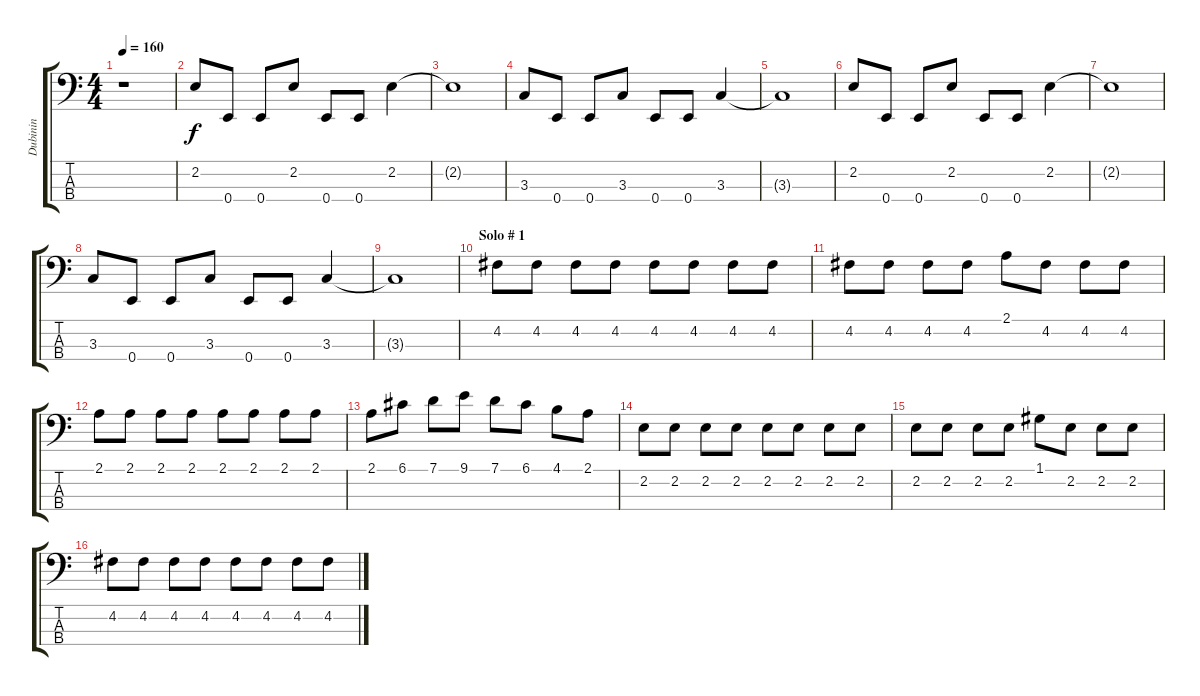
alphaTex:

\track ("Dubinin" "Dubinin") {instrument electricbassfinger}
\staff {score tabs}
\tuning (G2 D2 A1 E1) {hide}
\ts (4 4)
\tempo 160
\clef f4
\ks c
r.1{dy f} |
2.2.8 0.4.8 0.4.8 2.2.8 0.4.8 0.4.8 2.2.4 |
2.2{t}.1 |
3.3.8 0.4.8 0.4.8 3.3.8 0.4.8 0.4.8 3.3.4 |
3.3{t}.1 |
2.2.8 0.4.8 0.4.8 2.2.8 0.4.8 0.4.8 2.2.4 |
2.2{t}.1 |
3.3.8 0.4.8 0.4.8 3.3.8 0.4.8 0.4.8 3.3.4 |
3.3{t}.1 |
\section ("" "Solo # 1")
4.2.8 4.2.8 4.2.8 4.2.8 4.2.8 4.2.8 4.2.8 4.2.8 |
4.2.8 4.2.8 4.2.8 4.2.8 2.1.8 4.2.8 4.2.8 4.2.8 |
2.1.8 2.1.8 2.1.8 2.1.8 2.1.8 2.1.8 2.1.8 2.1.8 |
2.1.8 6.1.8 7.1.8 9.1.8 7.1.8 6.1.8 4.1.8 2.1.8 |
2.2.8 2.2.8 2.2.8 2.2.8 2.2.8 2.2.8 2.2.8 2.2.8 |
2.2.8 2.2.8 2.2.8 2.2.8 1.1.8 2.2.8 2.2.8 2.2.8 |
4.2.8 4.2.8 4.2.8 4.2.8 4.2.8 4.2.8 4.2.8 4.2.8
